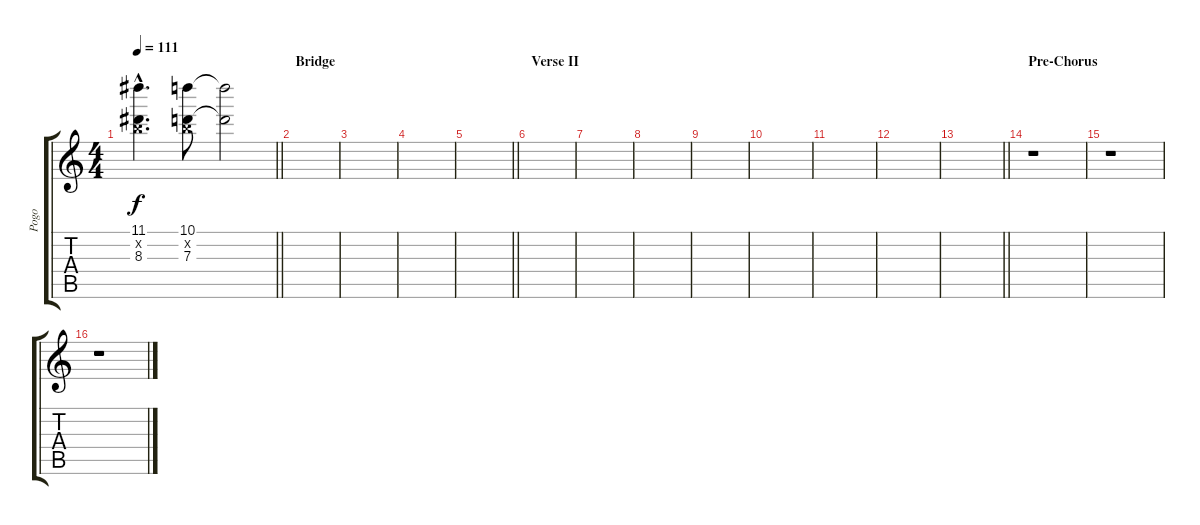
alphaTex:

\track ("Pogo" "Pogo") {instrument distortionguitar}
\staff {score tabs}
\tuning (E5 B4 G4 D4 A3 D3) {hide}
\ts (4 4)
\tempo 111
\clef g2
\barLineRight lightlight
\ks c
(11.1{hac} 0.2{hac x} 8.3{hac}).4{d dy f} (10.1 0.2{x} 7.3).8 (10.1{t} 7.3{t}).2 |
\section ("" "Bridge")
|
|
|
\barLineRight lightlight
|
\section ("" "Verse II")
|
|
|
|
|
|
|
\barLineRight lightlight
|
\section ("" "Pre-Chorus ")
r.1 |
r.1 |
r.1
